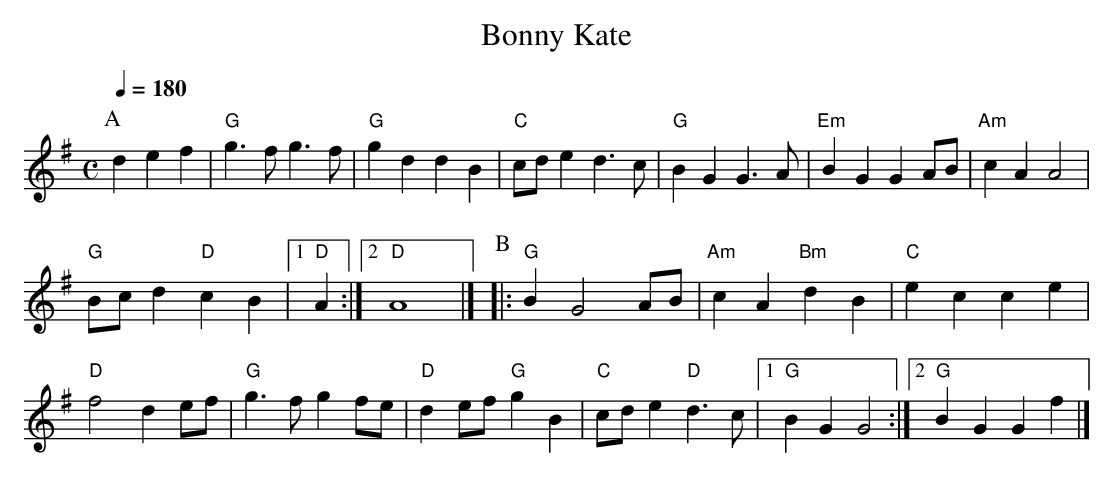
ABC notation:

X:1
T: Bonny Kate
M: C
L: 1/4
K: G
Q: 180
P: A
d e f | "G" g>f g>f | "G" g d d B | "C" c/d/ e d>c |\
"G" B G G>A | "Em" B G G A/B/ | "Am" c A A2 |
"G" B/c/ d "D" c B | [1 "D" A :| [2 "D" A4 |]\
P: B
|: "G" B G2 A/B/ | "Am" c A "Bm" d B | "C" e c c e |
"D" f2 d e/f/ | "G" g>f g f/e/ | "D" d e/f/ "G" g B |\
"C" c/d/ e "D" d>c | [1 "G" B G G2 :| [2 "G" B G G f |]
